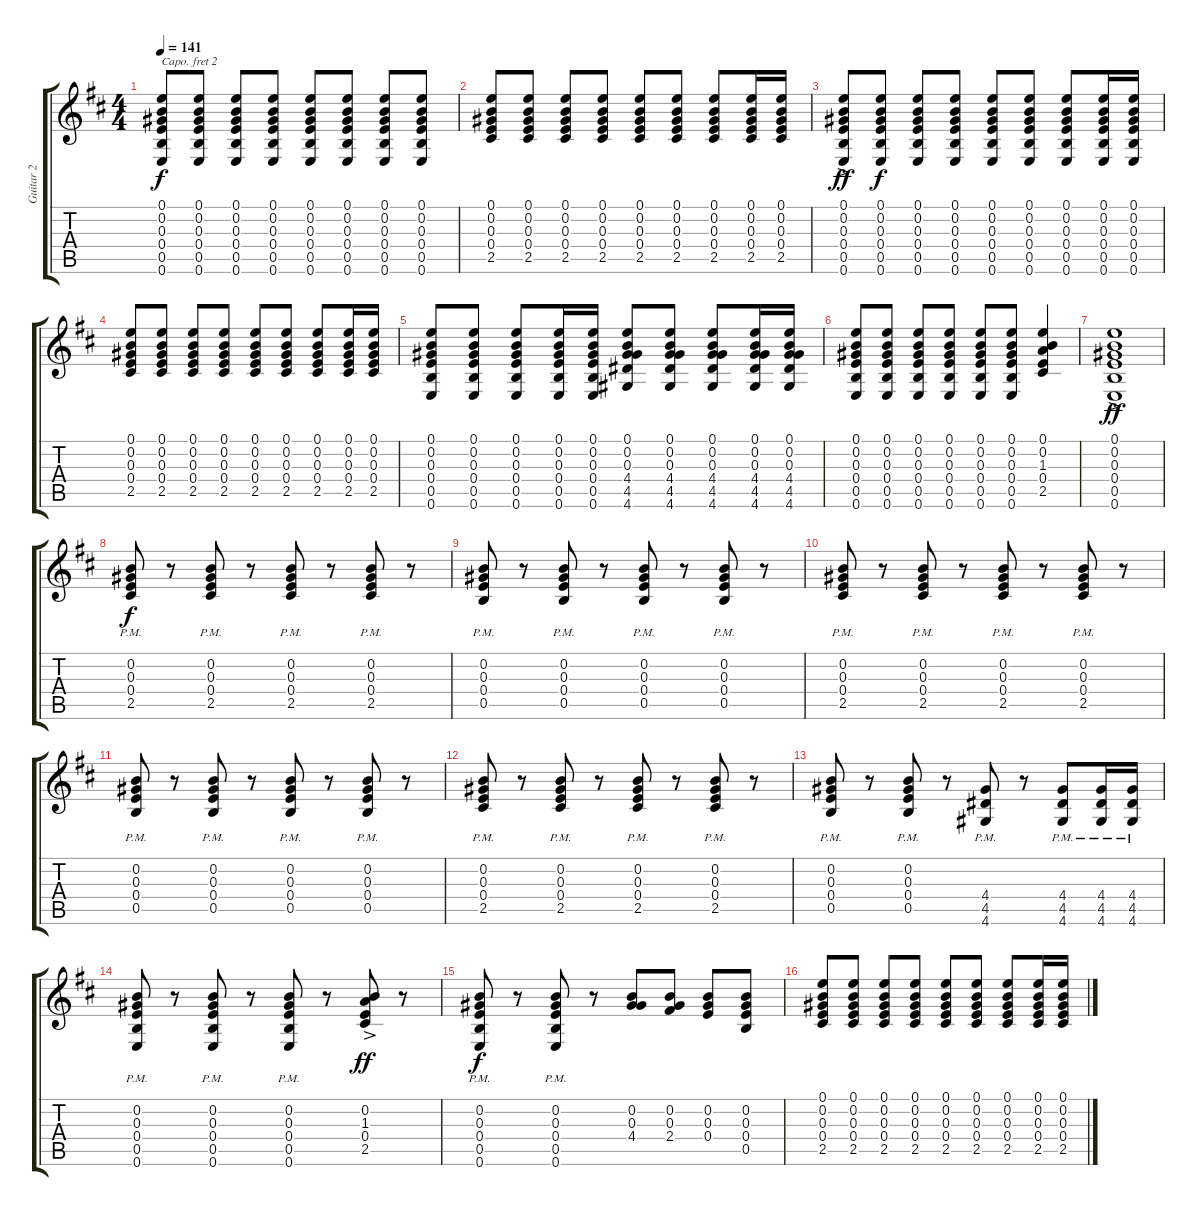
\track ("Guitar 2" "Guitar 2") {instrument overdrivenguitar}
\staff {score tabs}
\capo 2
\tuning (D4 A3 Gb3 D3 A2 D2) {hide}
\ts (4 4)
\tempo 141
\clef g2
\ks d
(0.1 0.2 0.3 0.4 0.5 0.6).8{dy f} (0.1 0.2 0.3 0.4 0.5 0.6).8 (0.1 0.2 0.3 0.4 0.5 0.6).8 (0.1 0.2 0.3 0.4 0.5 0.6).8 (0.1 0.2 0.3 0.4 0.5 0.6).8 (0.1 0.2 0.3 0.4 0.5 0.6).8 (0.1 0.2 0.3 0.4 0.5 0.6).8 (0.1 0.2 0.3 0.4 0.5 0.6).8 |
(0.1 0.2 0.3 0.4 2.5).8 (0.1 0.2 0.3 0.4 2.5).8 (0.1 0.2 0.3 0.4 2.5).8 (0.1 0.2 0.3 0.4 2.5).8 (0.1 0.2 0.3 0.4 2.5).8 (0.1 0.2 0.3 0.4 2.5).8 (0.1 0.2 0.3 0.4 2.5).8 (0.1 0.2 0.3 0.4 2.5).16 (0.1 0.2 0.3 0.4 2.5).16 |
(0.1{ac} 0.2 0.3 0.4 0.5 0.6).8{dy ff} (0.1 0.2 0.3 0.4 0.5 0.6).8{dy f} (0.1 0.2 0.3 0.4 0.5 0.6).8 (0.1 0.2 0.3 0.4 0.5 0.6).8 (0.1 0.2 0.3 0.4 0.5 0.6).8 (0.1 0.2 0.3 0.4 0.5 0.6).8 (0.1 0.2 0.3 0.4 0.5 0.6).8 (0.1 0.2 0.3 0.4 0.5 0.6).16 (0.1 0.2 0.3 0.4 0.5 0.6).16 |
(0.1 0.2 0.3 0.4 2.5).8 (0.1 0.2 0.3 0.4 2.5).8 (0.1 0.2 0.3 0.4 2.5).8 (0.1 0.2 0.3 0.4 2.5).8 (0.1 0.2 0.3 0.4 2.5).8 (0.1 0.2 0.3 0.4 2.5).8 (0.1 0.2 0.3 0.4 2.5).8 (0.1 0.2 0.3 0.4 2.5).16 (0.1 0.2 0.3 0.4 2.5).16 |
(0.1 0.2 0.3 0.4 0.5 0.6).8 (0.1 0.2 0.3 0.4 0.5 0.6).8 (0.1 0.2 0.3 0.4 0.5 0.6).8 (0.1 0.2 0.3 0.4 0.5 0.6).16 (0.1 0.2 0.3 0.4 0.5 0.6).16 (0.1 0.2 0.3 4.4 4.5 4.6).8 (0.1 0.2 0.3 4.4 4.5 4.6).8 (0.1 0.2 0.3 4.4 4.5 4.6).8 (0.1 0.2 0.3 4.4 4.5 4.6).16 (0.1 0.2 0.3 4.4 4.5 4.6).16 |
(0.1 0.2 0.3 0.4 0.5 0.6).8 (0.1 0.2 0.3 0.4 0.5 0.6).8 (0.1 0.2 0.3 0.4 0.5 0.6).8 (0.1 0.2 0.3 0.4 0.5 0.6).8 (0.1 0.2 0.3 0.4 0.5 0.6).8 (0.1 0.2 0.3 0.4 0.5 0.6).8 (0.1 0.2 1.3 0.4 2.5).4 |
(0.1 0.2 0.3 0.4 0.5 0.6{ac}).1{dy ff} |
(0.2 0.3 0.4{pm} 2.5).8{dy f} r.8 (0.2 0.3 0.4{pm} 2.5).8 r.8 (0.2 0.3 0.4{pm} 2.5).8 r.8 (0.2 0.3 0.4{pm} 2.5).8 r.8 |
(0.2 0.3 0.4{pm} 0.5).8 r.8 (0.2 0.3 0.4{pm} 0.5).8 r.8 (0.2 0.3 0.4{pm} 0.5).8 r.8 (0.2 0.3 0.4{pm} 0.5).8 r.8 |
(0.2 0.3 0.4{pm} 2.5).8 r.8 (0.2 0.3 0.4{pm} 2.5).8 r.8 (0.2 0.3 0.4{pm} 2.5).8 r.8 (0.2 0.3 0.4{pm} 2.5).8 r.8 |
(0.2 0.3 0.4{pm} 0.5).8 r.8 (0.2 0.3 0.4{pm} 0.5).8 r.8 (0.2 0.3 0.4{pm} 0.5).8 r.8 (0.2 0.3 0.4{pm} 0.5).8 r.8 |
(0.2 0.3 0.4{pm} 2.5).8 r.8 (0.2 0.3 0.4{pm} 2.5).8 r.8 (0.2 0.3 0.4{pm} 2.5).8 r.8 (0.2 0.3 0.4{pm} 2.5).8 r.8 |
(0.2 0.3 0.4{pm} 0.5).8 r.8 (0.2 0.3 0.4{pm} 0.5).8 r.8 (4.4{pm} 4.5 4.6).8 r.8 (4.4{pm} 4.5 4.6).8 (4.4{pm} 4.5 4.6).16 (4.4{pm} 4.5 4.6).16 |
(0.2 0.3 0.4 0.5{pm} 0.6).8 r.8 (0.2 0.3 0.4 0.5{pm} 0.6).8 r.8 (0.2 0.3 0.4 0.5{pm} 0.6).8 r.8 (0.2 1.3 0.4 2.5{ac}).8{dy ff} r.8 |
(0.2 0.3 0.4 0.5 0.6{pm}).8{dy f} r.8 (0.2 0.3 0.4 0.5 0.6{pm}).8 r.8 (0.2 0.3 4.4).8 (0.2 0.3 2.4).8 (0.2 0.3 0.4).8 (0.2 0.3 0.4 0.5).8 |
(0.1 0.2 0.3 0.4 2.5).8 (0.1 0.2 0.3 0.4 2.5).8 (0.1 0.2 0.3 0.4 2.5).8 (0.1 0.2 0.3 0.4 2.5).8 (0.1 0.2 0.3 0.4 2.5).8 (0.1 0.2 0.3 0.4 2.5).8 (0.1 0.2 0.3 0.4 2.5).8 (0.1 0.2 0.3 0.4 2.5).16 (0.1 0.2 0.3 0.4 2.5).16
